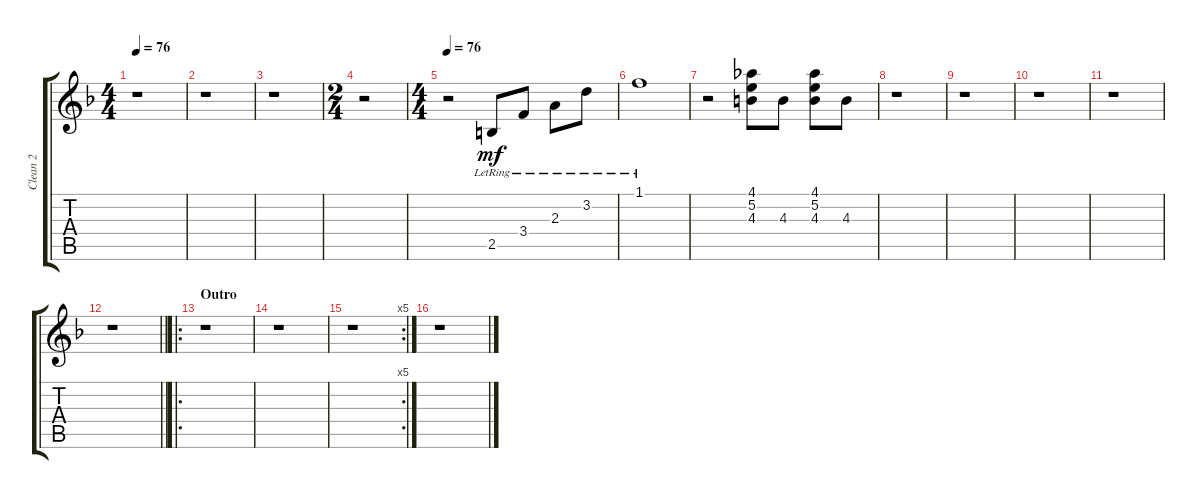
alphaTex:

\track ("Clean 2" "Clean 2") {instrument electricguitarclean}
\staff {score tabs}
\tuning (E4 B3 G3 D3 A2 E2) {hide}
\ts (4 4)
\tempo 76
\clef g2
\ks f
r.1{dy mf} |
r.1 |
r.1 |
\ts (2 4)
r.2 |
\ts (4 4)
\tempo 76
r.2 2.5{lr}.8 3.4{lr}.8 2.3{lr}.8 3.2{lr}.8 |
1.1{lr}.1 |
r.2 (4.1 5.2 4.3).8 4.3.8 (4.1 5.2 4.3).8 4.3.8 |
r.1 |
r.1 |
r.1 |
r.1 |
\barLineRight lightlight
r.1 |
\ro
\section ("" "Outro")
r.1 |
r.1 |
\rc 5
r.1 |
r.1
